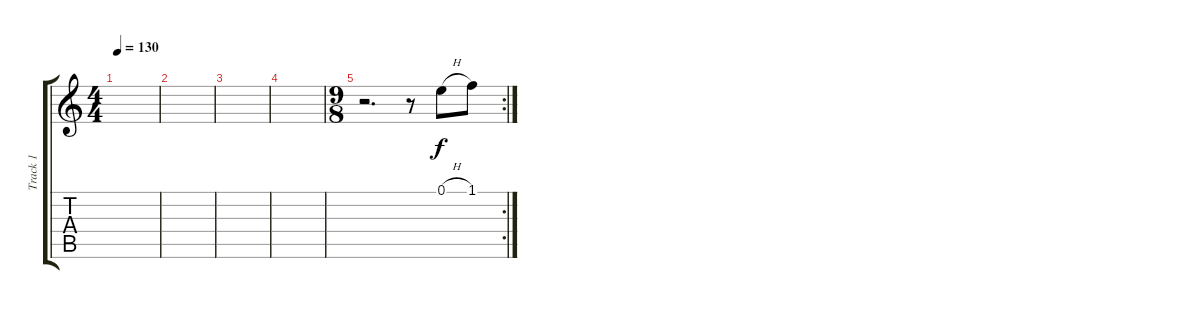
\track ("Track 1" "Track 1") {instrument acousticguitarsteel}
\staff {score tabs}
\tuning (E4 B3 G3 D3 A2 E2) {hide}
\ts (4 4)
\tempo 130
\clef g2
\ks c
|
|
|
|
\rc 2
\ts (9 8)
r.2{d} r.8 0.1{h}.8 1.1.8
